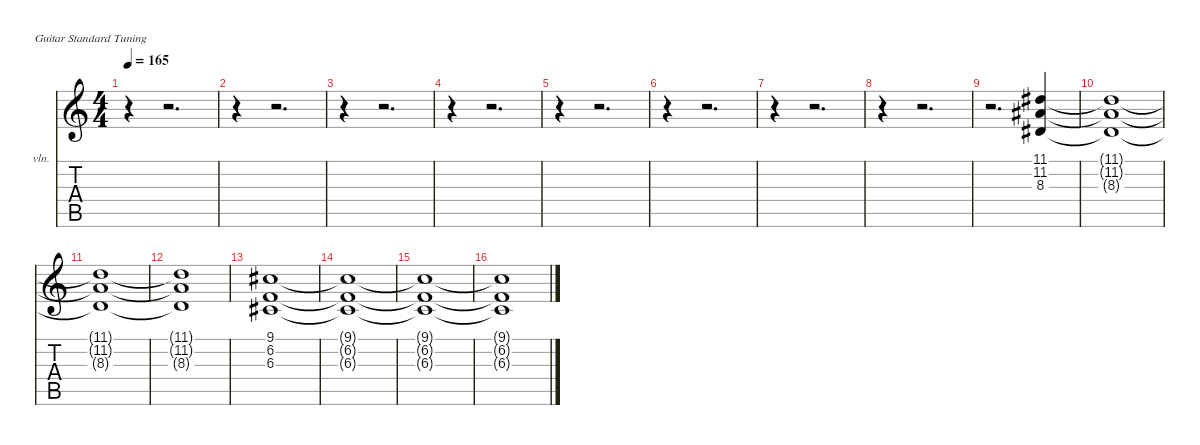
\defaultSystemsLayout 4
\hideDynamics
\bracketExtendMode nobrackets
\firstSystemTrackNameOrientation horizontal
\otherSystemsTrackNameOrientation horizontal
\track ("Devin Townsend (Synthetiser)" "vln.") {instrument stringensemble1}
\staff {score tabs}
\tuning (E4 B3 G3 D3 A2 E2)
\ts (4 4)
\tempo 165
\clef g2
\ks c
r.4{dy f beam Down} r.2{d beam Down} |
r.4{beam Down} r.2{d beam Down} |
r.4{beam Down} r.2{d beam Down} |
r.4{beam Down} r.2{d beam Down} |
r.4{beam Down} r.2{d beam Down} |
r.4{beam Down} r.2{d beam Down} |
r.4{beam Down} r.2{d beam Down} |
r.4{beam Down} r.2{d beam Down} |
r.2{d beam Down} (11.1{acc #} 11.2{acc #} 8.3{acc #}).4{beam Up} |
(11.1{t acc #} 11.2{t acc #} 8.3{t acc #}).1{beam Up} |
(11.1{t acc #} 11.2{t acc #} 8.3{t acc #}).1{beam Up} |
(11.1{t acc #} 11.2{t acc #} 8.3{t acc #}).1{beam Up} |
(9.1{acc #} 6.2 6.3{acc #}).1{beam Up} |
(9.1{t acc #} 6.2{t} 6.3{t acc #}).1{beam Up} |
(9.1{t acc #} 6.2{t} 6.3{t acc #}).1{beam Up} |
(9.1{t acc #} 6.2{t} 6.3{t acc #}).1{beam Up}
